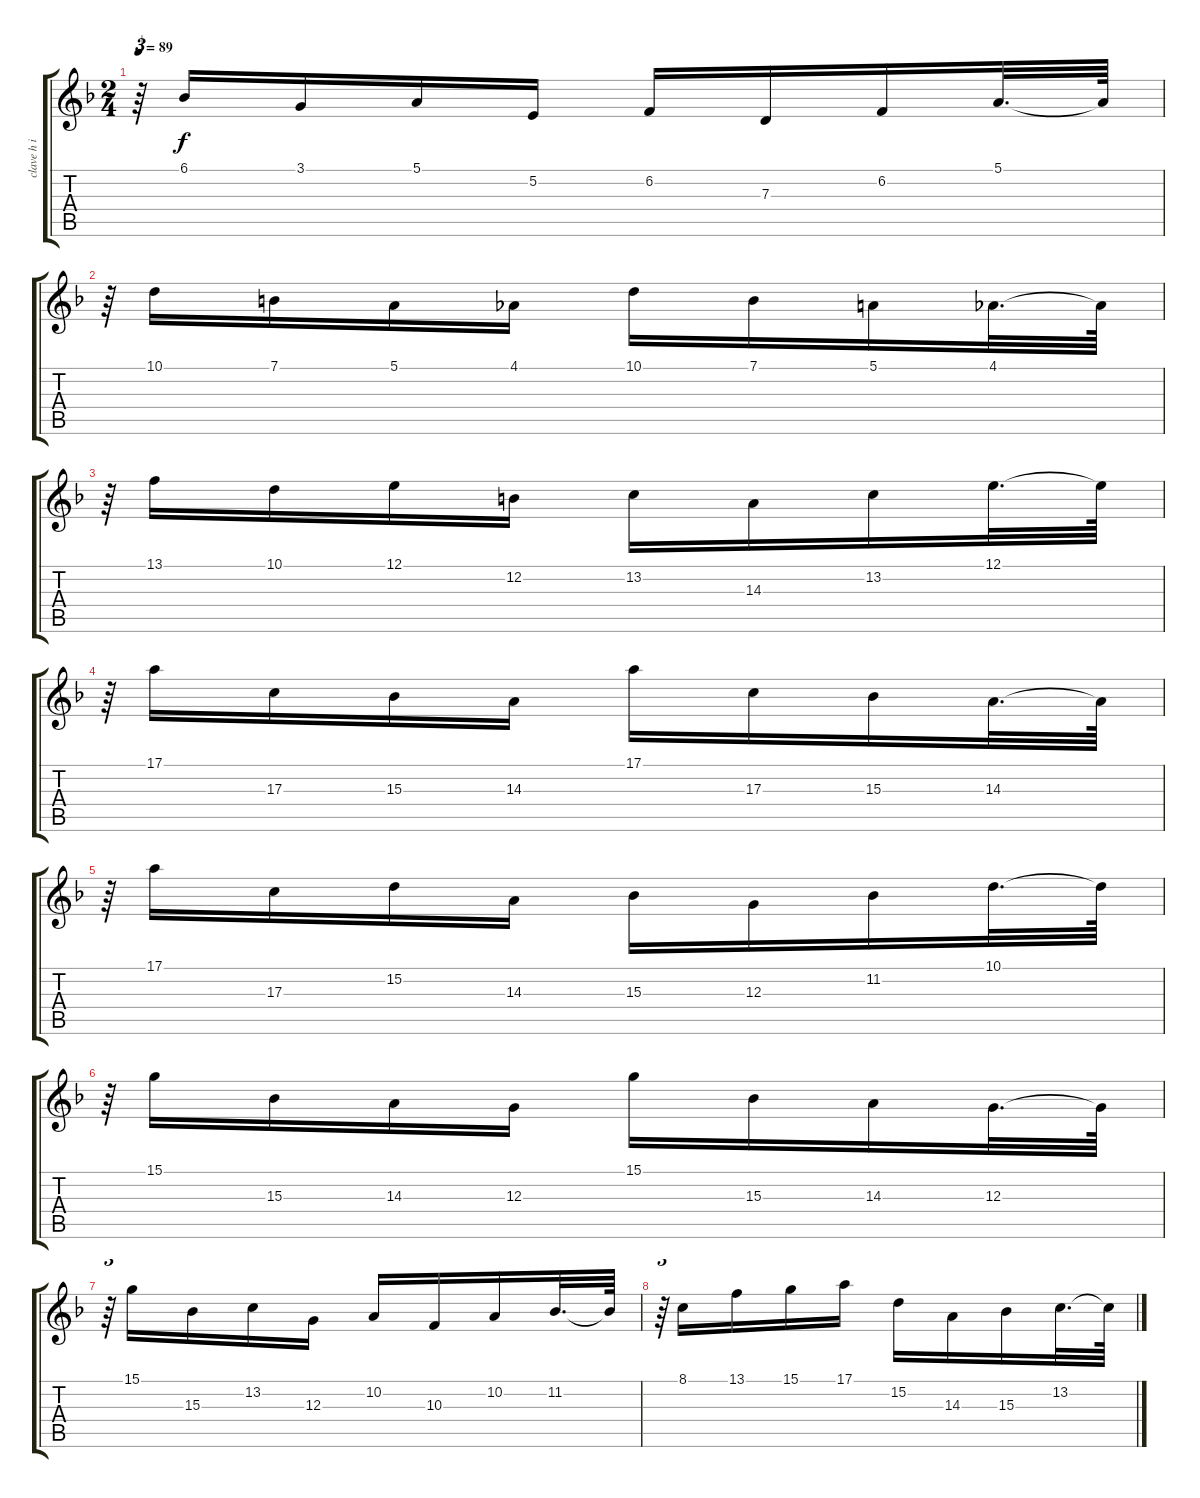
\track ("clave h i" "clave h i") {instrument harpsichord}
\staff {score tabs}
\tuning (E4 B3 G3 D3 A2 E2) {hide}
\ts (2 4)
\tempo 89
\clef g2
\ks dminor
r.64{tu (3 2) dy f} 6.1.16 3.1.16 5.1.16 5.2.16 6.2.16 7.3.16 6.2.16 5.1.32{d} 5.1{t}.64 |
r.64{tu (3 2)} 10.1.16 7.1.16 5.1.16 4.1.16 10.1.16 7.1.16 5.1.16 4.1.32{d} 4.1{t}.64 |
r.64{tu (3 2)} 13.1.16 10.1.16 12.1.16 12.2.16 13.2.16 14.3.16 13.2.16 12.1.32{d} 12.1{t}.64 |
r.64{tu (3 2)} 17.1.16 17.3.16 15.3.16 14.3.16 17.1.16 17.3.16 15.3.16 14.3.32{d} 14.3{t}.64 |
r.64{tu (3 2)} 17.1.16 17.3.16 15.2.16 14.3.16 15.3.16 12.3.16 11.2.16 10.1.32{d} 10.1{t}.64 |
r.64{tu (3 2)} 15.1.16 15.3.16 14.3.16 12.3.16 15.1.16 15.3.16 14.3.16 12.3.32{d} 12.3{t}.64 |
r.64{tu (3 2)} 15.1.16 15.3.16 13.2.16 12.3.16 10.2.16 10.3.16 10.2.16 11.2.32{d} 11.2{t}.64 |
r.64{tu (3 2)} 8.1.16 13.1.16 15.1.16 17.1.16 15.2.16 14.3.16 15.3.16 13.2.32{d} 13.2{t}.64
